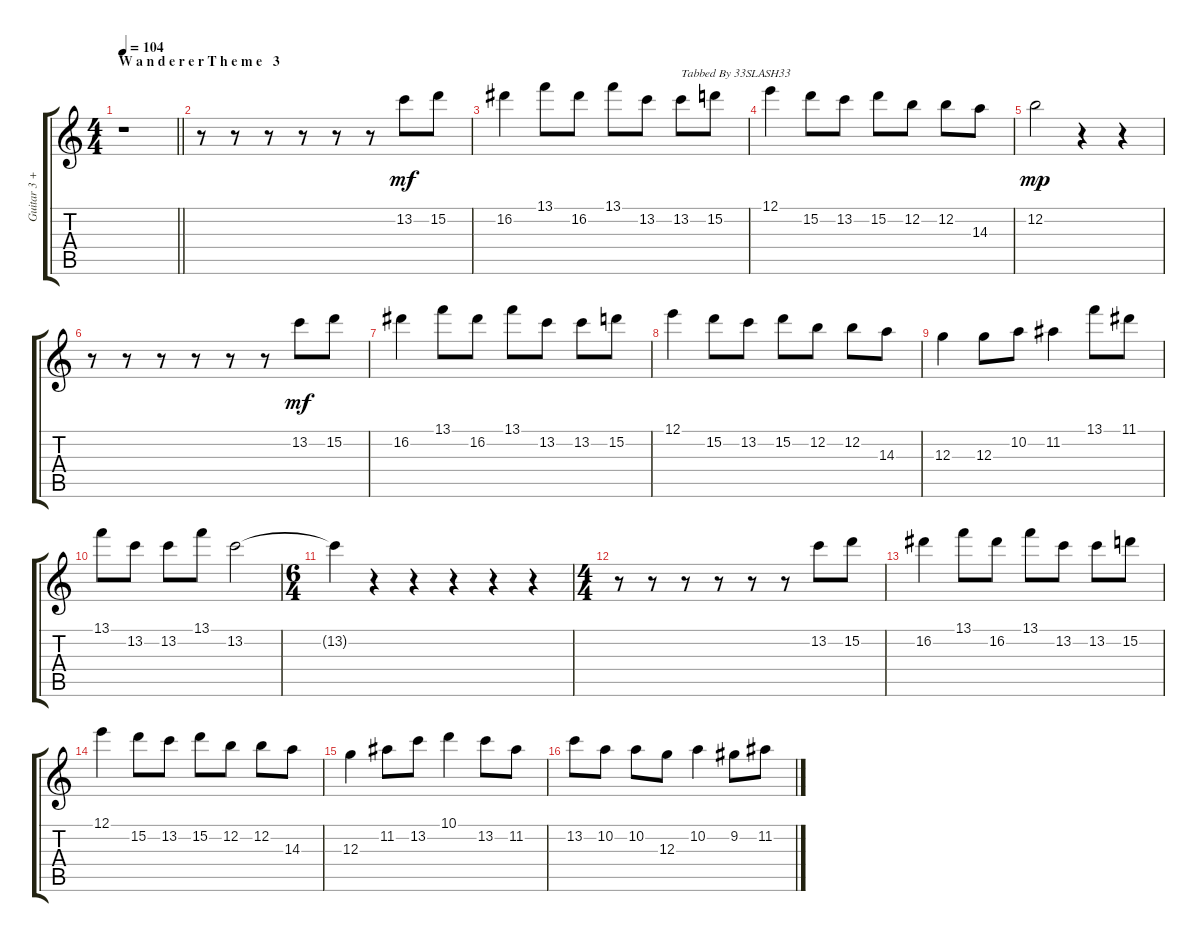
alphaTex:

\track ("Guitar 3 + Flute 2" "Guitar 3 +") {instrument distortionguitar}
\staff {score tabs}
\tuning (E4 B3 G3 D3 A2 E2) {hide}
\ts (4 4)
\section ("" "W a n d e r e r T h e m e   3")
\tempo 104
\clef g2
\barLineRight lightlight
\ks c
r.1{dy mf} |
r.8 r.8 r.8 r.8 r.8 r.8{instrument flute} 13.2.8 15.2.8 |
16.2.4 13.1.8 16.2.8 13.1.8 13.2.8 13.2.8{txt "Tabbed By 33SLASH33"} 15.2.8 |
12.1.4 15.2.8 13.2.8 15.2.8 12.2.8 12.2.8 14.3.8 |
12.2.2{dy mp} r.4 r.4 |
r.8 r.8 r.8 r.8 r.8 r.8 13.2.8{dy mf} 15.2.8 |
16.2.4 13.1.8 16.2.8 13.1.8 13.2.8 13.2.8 15.2.8 |
12.1.4 15.2.8 13.2.8 15.2.8 12.2.8 12.2.8 14.3.8 |
12.3.4 12.3.8 10.2.8 11.2.4 13.1.8 11.1.8 |
13.1.8 13.2.8 13.2.8 13.1.8 13.2.2 |
\ts (6 4)
13.2{t}.4 r.4 r.4 r.4 r.4 r.4 |
\ts (4 4)
r.8 r.8 r.8 r.8 r.8 r.8 13.2.8 15.2.8 |
16.2.4 13.1.8 16.2.8 13.1.8 13.2.8 13.2.8 15.2.8 |
12.1.4 15.2.8 13.2.8 15.2.8 12.2.8 12.2.8 14.3.8 |
12.3.4 11.2.8 13.2.8 10.1.4 13.2.8 11.2.8 |
13.2.8 10.2.8 10.2.8 12.3.8 10.2.4 9.2.8 11.2.8
